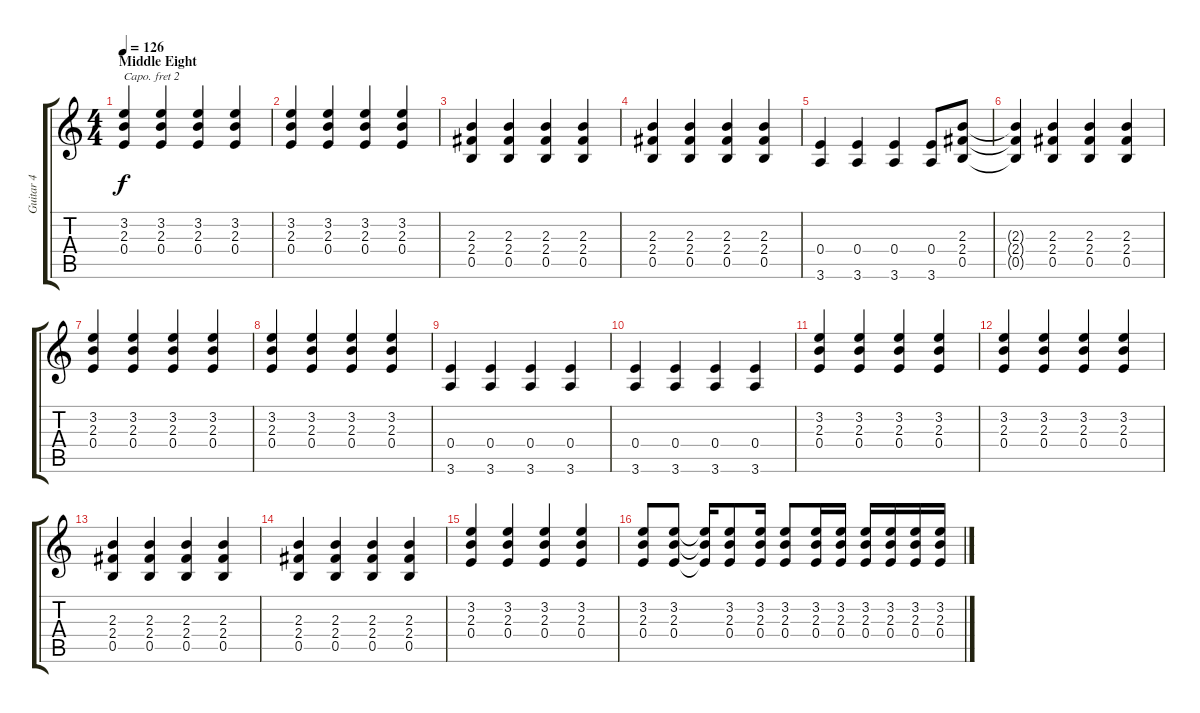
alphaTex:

\track ("Guitar 4" "Guitar 4") {instrument distortionguitar}
\staff {score tabs}
\capo 2
\tuning (E4 B3 G3 D3 A2 E2) {hide}
\ts (4 4)
\section ("" "Middle Eight")
\tempo 126
\clef g2
\ks c
(3.2 2.3 0.4).4{dy f} (3.2 2.3 0.4).4 (3.2 2.3 0.4).4 (3.2 2.3 0.4).4 |
(3.2 2.3 0.4).4 (3.2 2.3 0.4).4 (3.2 2.3 0.4).4 (3.2 2.3 0.4).4 |
(2.3 2.4 0.5).4 (2.3 2.4 0.5).4 (2.3 2.4 0.5).4 (2.3 2.4 0.5).4 |
(2.3 2.4 0.5).4 (2.3 2.4 0.5).4 (2.3 2.4 0.5).4 (2.3 2.4 0.5).4 |
(0.4 3.6).4 (0.4 3.6).4 (0.4 3.6).4 (0.4 3.6).8 (2.3 2.4 0.5).8 |
(2.3{t} 2.4{t} 0.5{t}).4 (2.3 2.4 0.5).4 (2.3 2.4 0.5).4 (2.3 2.4 0.5).4 |
(3.2 2.3 0.4).4 (3.2 2.3 0.4).4 (3.2 2.3 0.4).4 (3.2 2.3 0.4).4 |
(3.2 2.3 0.4).4 (3.2 2.3 0.4).4 (3.2 2.3 0.4).4 (3.2 2.3 0.4).4 |
(0.4 3.6).4 (0.4 3.6).4 (0.4 3.6).4 (0.4 3.6).4 |
(0.4 3.6).4 (0.4 3.6).4 (0.4 3.6).4 (0.4 3.6).4 |
(3.2 2.3 0.4).4 (3.2 2.3 0.4).4 (3.2 2.3 0.4).4 (3.2 2.3 0.4).4 |
(3.2 2.3 0.4).4 (3.2 2.3 0.4).4 (3.2 2.3 0.4).4 (3.2 2.3 0.4).4 |
(2.3 2.4 0.5).4 (2.3 2.4 0.5).4 (2.3 2.4 0.5).4 (2.3 2.4 0.5).4 |
(2.3 2.4 0.5).4 (2.3 2.4 0.5).4 (2.3 2.4 0.5).4 (2.3 2.4 0.5).4 |
(3.2 2.3 0.4).4 (3.2 2.3 0.4).4 (3.2 2.3 0.4).4 (3.2 2.3 0.4).4 |
(3.2 2.3 0.4).8 (3.2 2.3 0.4).8 (3.2{t} 2.3{t} 0.4{t}).16 (3.2 2.3 0.4).8 (3.2 2.3 0.4).16 (3.2 2.3 0.4).8 (3.2 2.3 0.4).16 (3.2 2.3 0.4).16 (3.2 2.3 0.4).16 (3.2 2.3 0.4).16 (3.2 2.3 0.4).16 (3.2 2.3 0.4).16
